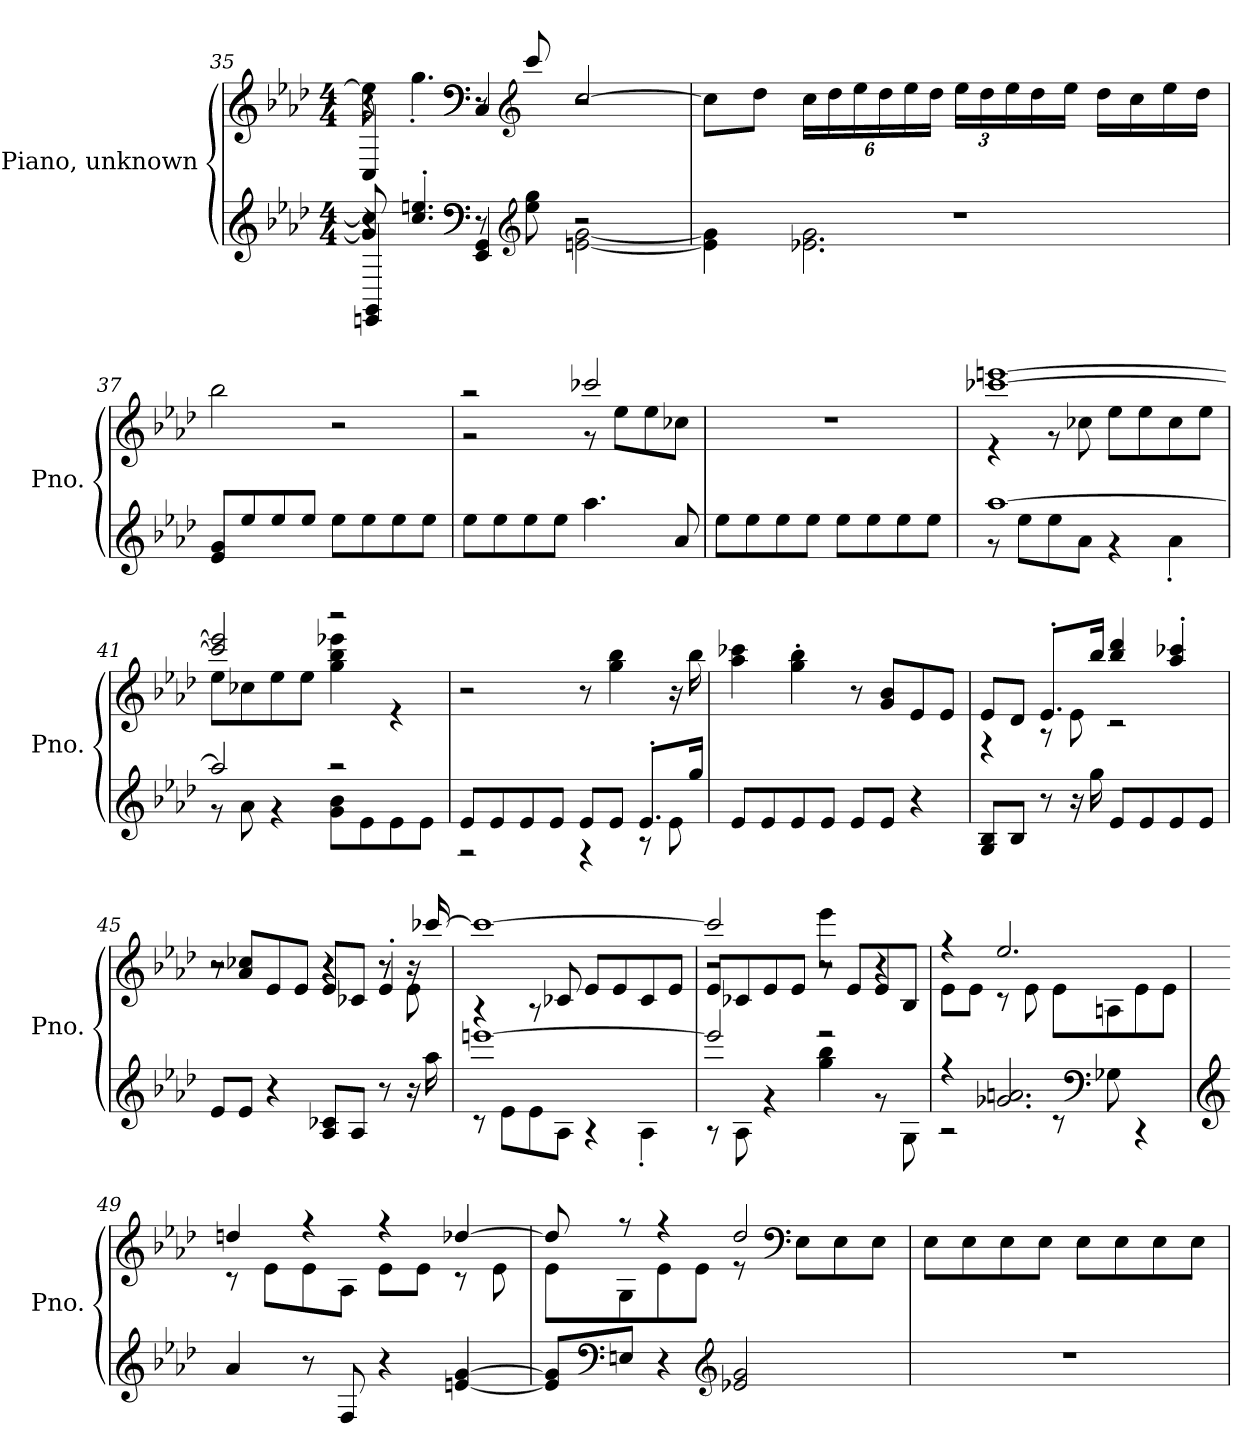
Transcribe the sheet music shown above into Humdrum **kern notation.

**kern	**kern
*part1	*part1
*staff2	*staff1
*I"Piano, unknown	*
*I'Pno.	*
!!LO:LB:g=z
*clefG2	*clefG2
*k[b-e-a-d-]	*k[b-e-a-d-]
*M4/4	*M4/4
=35	=35
*^	*^
*	*^	*	*^
8g/] 8cc/]	4r	4EEn/ 4GG/	4r	8ee\]	4C/
4.cc/' 4.een/'	.	.	.	4.gg'\	.
*clefF4	*	*	*clefF4	*	*
.	8r	4EE/ 4GG/	8r	.	4C/
*clefG2	*	*	*clefG2	*	*
.	8ee\ 8gg\	.	8ccc/	.	.
2r	[2en\ [2g\	2r	[2cc/	2r	2r
*	*v	*v	*	*	*
*	*	*v	*v	*v
=36	=36	=36
1r	4e\] 4g\]	8cc\L]
.	.	8dd-\J
*	*	*Xbrackettup
.	2.e-X\ 2.g\	24cc\LL
.	.	24dd-\
.	.	24ee-\
.	.	24dd-\
.	.	24ee-\
.	.	24dd-\JJ
.	.	24ee-\LL
.	.	24dd-\
.	.	24ee-\
.	.	16dd-\
.	.	16ee-\JJ
.	.	16dd-\LL
.	.	16cc\
.	.	16ee-\
.	.	16dd-\JJ
*v	*v	*
=37	=37
8e-/ 8g/L	2bb-\
8ee-/	.
8ee-/	.
8ee-/J	.
8ee-\L	2r
8ee-\	.
8ee-\	.
8ee-\J	.
!!LO:LB:g=z
=38	=38
*	*^
8ee-\L	2r	2r
8ee-\	.	.
8ee-\	.	.
8ee-\J	.	.
4.aa-\	2ccc-X/	8r
.	.	8ee-\L
.	.	8ee-\
8a-/	.	8cc-X\J
*	*v	*v
=39	=39
8ee-\L	1r
8ee-\	.
8ee-\	.
8ee-\J	.
8ee-\L	.
8ee-\	.
8ee-\	.
8ee-\J	.
=40	=40
*^	*^
[1aa-	8r	[1ccc-X [1eeen	4r
.	8ee-\L	.	.
.	8ee-\	.	8r
.	8a-\J	.	8cc-X\
.	4r	.	8ee-\L
.	.	.	8ee-\
.	4a-'\	.	8cc-\
.	.	.	8ee-\J
=41	=41	=41	=41
2aa-/]	8r	2ccc-/] 2eee/]	8ee-\L
.	8a-\	.	8cc-X\
.	4r	.	8ee-\
.	.	.	8ee-\J
2r	8g\ 8b-\L	2r	4gg\ 4bb-\ 4eee-X\
.	8e-\	.	.
.	8e-\	.	4r
.	8e-\J	.	.
*	*	*v	*v
!!LO:PB:g=z
=42	=42	=42
8e-/L	2r	2r
8e-/	.	.
8e-/	.	.
8e-/J	.	.
8e-/L	4r	8r
8e-/J	.	4gg\ 4bb-\
8.e-'/L	8r	.
.	8e-\	16r
16gg/Jk	.	16bb-\
*v	*v	*
=43	=43
8e-/L	4aa-\ 4ccc-X\
8e-/	.
8e-/	4gg\' 4bb-\'
8e-/J	.
8e-/L	8r
8e-/J	8g/ 8b-/L
4r	8e-/
.	8e-/J
=44	=44
*	*^
8G/ 8B-/L	8e-/L	4r
8B-/J	8d-/J	.
8r	8.e-'/L	8r
16r	.	8e-\
16gg\	16bb-/Jk	.
8e-/L	4bb-/ 4ddd-/	2r
8e-/	.	.
8e-/	4aa-/' 4ccc-X/'	.
8e-/J	.	.
=45	=45	=45
*	*	*^
8e-/L	2r	2r	8r
8e-/J	.	.	8a-/ 8cc-X/L
4r	.	.	8e-/
.	.	.	8e-/J
8A-/ 8c-X/L	4r	4r	8e-/L
8A-/J	.	.	8c-X/J
8r	8r	8r	4e-'/
16r	16r	8e-\	.
16aa-\	[16ccc-X/	.	.
*	*	*v	*v
!!LO:LB:g=z
=46	=46	=46
*^	*	*
[1eeen	8r	1ccc-_	4r
.	8e-\L	.	.
.	8e-\	.	8r
.	8A-\J	.	8c-X/
.	4r	.	8e-/L
.	.	.	8e-/
.	4A-'\	.	8c-/
.	.	.	8e-/J
=47	=47	=47	=47
*	*	*	*^
2eee/]	8r	2ccc-/]	2r	8e-/L
.	8A-\	.	.	8c-X/
.	4r	.	.	8e-/
.	.	.	.	8e-/J
2r	4gg\ 4bb-\	2r	4eee-\	8r
.	.	.	.	8e-/L
.	8r	.	4r	8e-/
.	8G\	.	.	8B-/J
*	*	*	*v	*v
=48	=48	=48	=48
4r	2r	4r	8e-\L
.	.	.	8e-\J
2.g-X/ 2.an/	.	2.ee-/	8r
.	.	.	8e-\
.	8r	.	8e-\L
*clefF4	*	*	*
.	8G-X\	.	8An\
.	4r	.	8e-\
.	.	.	8e-\J
*v	*v	*	*
=49	=49	=49
*clefG2	*	*
4a-/	4ddn/	8r
.	.	8e-\L
8r	4r	8e-\
8F/	.	8A-\J
4r	4r	8e-\L
.	.	8e-\J
[4en/ [4g/	[4dd-X/	8r
.	.	8e-\
!!LO:LB:g=z	!!
=50	=50	=50
8e/] 8g/]L	8dd-/]	8e-\L
*clefF4	*	*
8En/J	8r	8G\
4r	4r	8e-\
.	.	8e-\J
*clefG2	*	*
2e-X/ 2g/	2dd-/	8r
*	*clefF4	*
.	.	8E-\L
.	.	8E-\
.	.	8E-\J
*	*v	*v
=51	=51
1r	8E-\L
.	8E-\
.	8E-\
.	8E-\J
.	8E-\L
.	8E-\
.	8E-\
.	8E-\J
=	=
*-	*-
